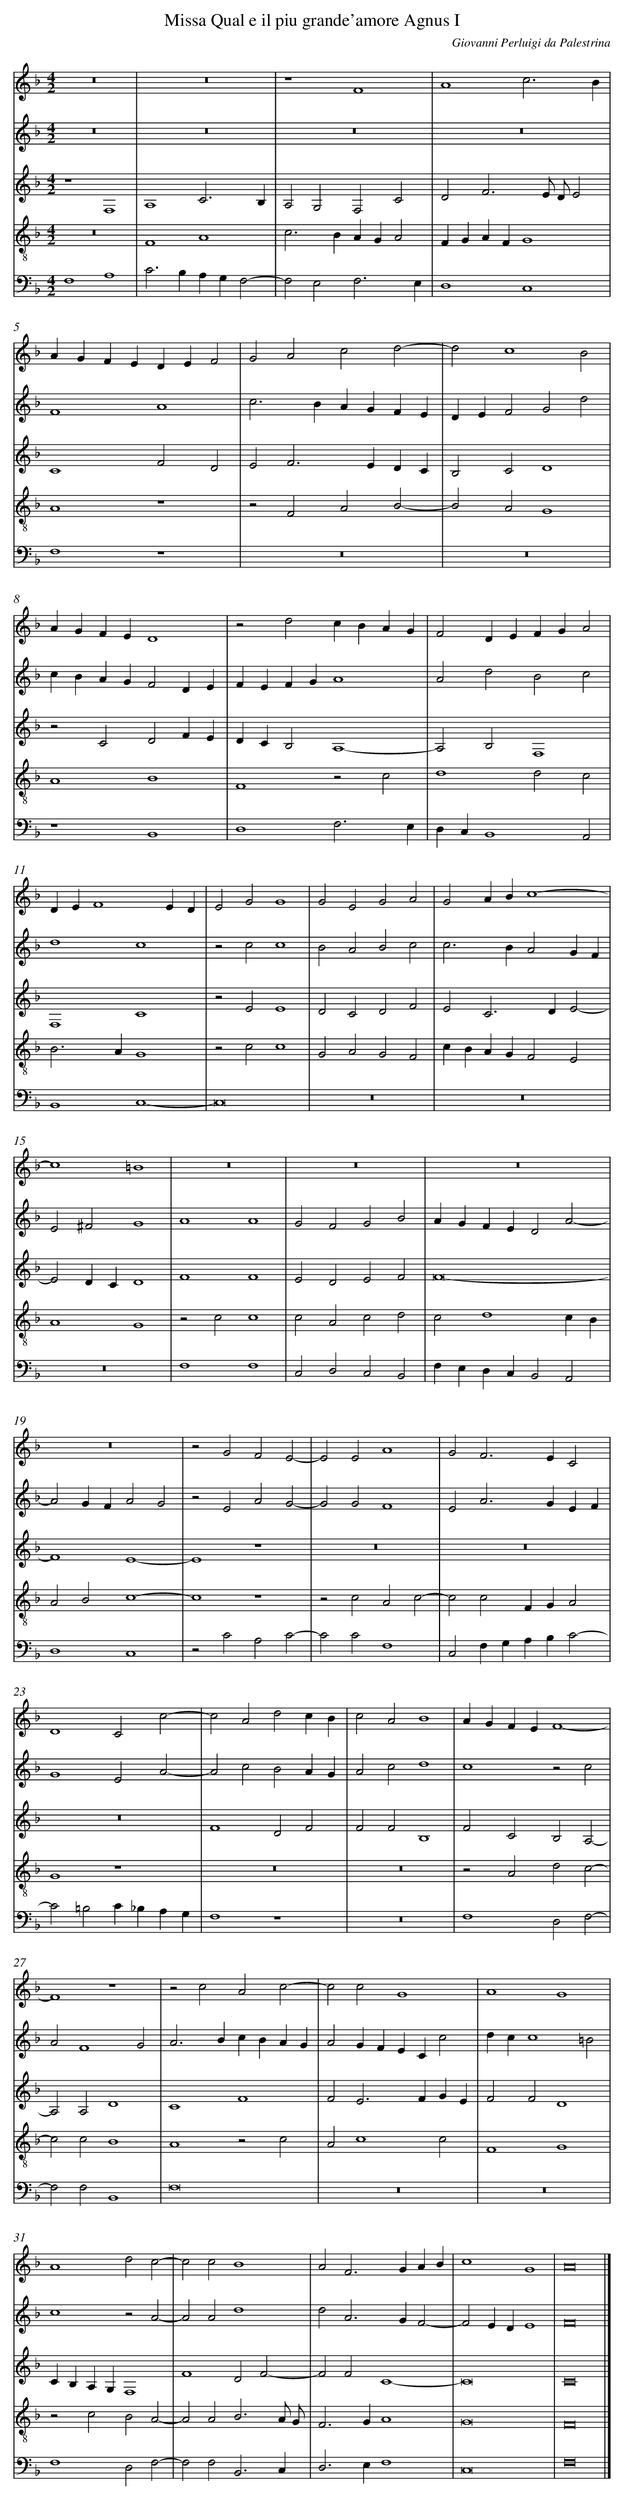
X:1
T: Missa Qual e il piu grande'amore Agnus I
C: Giovanni Perluigi da Palestrina
L: 1/4
M: 4/2
V: 1 clef=treble
V: 2 clef=treble
V: 3 clef=treble
V: 4 clef=treble-8
V: 5 clef=bass
K: F
[V:1] z8 |
[V:2] z8 |
[V:3] z4F,4 |
[V:4] z8 |
[V:5] F,4A,4 |
[V:1] z8 |
[V:2] z8 |
[V:3] A,4C3B, |
[V:4] F4A4 |
[V:5] C2>B,2A,G,F,2- |
[V:1] z4F4 |
[V:2] z8 |
[V:3] A,2G,2F,2C2 |
[V:4] c2>B2AGA2 |
[V:5] F,2E,2F,3E, |
[V:1] A4c3B |
[V:2] z8 |
[V:3] D2F3E/ D/E2 |
[V:4] FGAFG4 |
[V:5] D,4C,4 |
[V:1] AGFEDEF2 |
[V:2] F4A4 |
[V:3] C4F2D2 |
[V:4] A4z4 |
[V:5] F,4z4 |
[V:1] G2A2c2d2- |
[V:2] c2>B2AGFE |
[V:3] E2F2>E2DC |
[V:4] z2F2A2B2- |
[V:5] z8 |
[V:1] d2c4B2 |
[V:2] DEF2G2d2 |
[V:3] B,2C2D4 |
[V:4] B2A2G4 |
[V:5] z8 |
[V:1] AGFED4 |
[V:2] cBAGF2DE |
[V:3] z2C2D2FE |
[V:4] A4B4 |
[V:5] z4B,,4 |
[V:1] z2d2cBAG |
[V:2] FEFGA4 |
[V:3] DCB,2A,4- |
[V:4] F4z2c2 |
[V:5] D,4F,3E, |
[V:1] F2DEFGA2 |
[V:2] A2d2B2c2 |
[V:3] A,2B,2F,4 |
[V:4] d4d2c2 |
[V:5] D,C,B,,4A,,2 |
[V:1] DEF4ED |
[V:2] d4c4 |
[V:3] F,4C4 |
[V:4] B2>A2G4 |
[V:5] B,,4C,4- |
[V:1] E2G2G4 |
[V:2] z2c2c4 |
[V:3] z2E2E4 |
[V:4] z2c2c4 |
[V:5] C,8 |
[V:1] G2E2G2A2 |
[V:2] B2A2B2c2 |
[V:3] D2C2D2F2 |
[V:4] G2A2G2F2 |
[V:5] z8 |
[V:1] G2ABc4- |
[V:2] c2>B2A2GF |
[V:3] E2C2>D2E2- |
[V:4] cBAGF2E2 |
[V:5] z8 |
[V:1] c4=B4 |
[V:2] E2^F2G4 |
[V:3] E2DCD4 |
[V:4] A4G4 |
[V:5] z8 |
[V:1] z8 |
[V:2] A4A4 |
[V:3] F4F4 |
[V:4] z2c2c4 |
[V:5] F,4F,4 |
[V:1] z8 |
[V:2] G2F2G2B2 |
[V:3] E2D2E2F2 |
[V:4] c2A2c2d2 |
[V:5] C,2D,2C,2B,,2 |
[V:1] z8 |
[V:2] AGFED2A2- |
[V:3] F8- |
[V:4] c2d4cB |
[V:5] F,E,D,C,B,,2A,,2 |
[V:1] z8 |
[V:2] A2GFA2G2 |
[V:3] F4E4- |
[V:4] A2B2c4- |
[V:5] D,4C,4 |
[V:1] z2G2F2E2- |
[V:2] z2E2A2G2- |
[V:3] E4z4 |
[V:4] c4z4 |
[V:5] z2C2A,2C2- |
[V:1] E2E2A4 |
[V:2] G2G2F4 |
[V:3] z8 |
[V:4] z2c2A2c2- |
[V:5] C2C2F,4 |
[V:1] G2F2>E2C2 |
[V:2] E2A2>G2EF |
[V:3] z8 |
[V:4] c2c2FGA2 |
[V:5] C,2F,G,A,B,C2- |
[V:1] D4C2c2- |
[V:2] G4E2A2- |
[V:3] z8 |
[V:4] G4z4 |
[V:5] C2=B,2C_B,A,G, |
[V:1] c2A2d2cB |
[V:2] A2c2B2AG |
[V:3] F4D2F2 |
[V:4] z8 |
[V:5] F,4z4 |
[V:1] c2A2B4 |
[V:2] A2c2d4 |
[V:3] F2F2B,4 |
[V:4] z8 |
[V:5] z8 |
[V:1] AGFEF4- |
[V:2] c4z2c2 |
[V:3] F2C2B,2A,2- |
[V:4] z2A2d2c2- |
[V:5] F,4D,2F,2- |
[V:1] F4z4 |
[V:2] A2F4G2 |
[V:3] A,2A,2D4 |
[V:4] c2c2B4 |
[V:5] F,2F,2B,,4 |
[V:1] z2c2A2c2- |
[V:2] A2>B2cBAG |
[V:3] C4F4 |
[V:4] A4z2c2 |
[V:5] F,8 |
[V:1] c2c2G4 |
[V:2] A2GFECc2 |
[V:3] F2E2>F2GE |
[V:4] A2c4c2 |
[V:5] z8 |
[V:1] A4G4 |
[V:2] dcc4=B2 |
[V:3] F2F2D4 |
[V:4] F4G4 |
[V:5] z8 |
[V:1] A4d2c2- |
[V:2] c4z2A2- |
[V:3] CB,A,G,F,4 |
[V:4] z2c2B2A2- |
[V:5] F,4D,2F,2- |
[V:1] c2c2B4 |
[V:2] A2A2d4 |
[V:3] F4D2F2- |
[V:4] A2A2B3A/ G/ |
[V:5] F,2F,2B,,3C, |
[V:1] A2F2>G2AB |
[V:2] d2A2>G2F2- |
[V:3] F2F2C4- |
[V:4] F2>G2A4 |
[V:5] D,2>E,2F,4 |
[V:1] c4G4 |
[V:2] F2EDE4 |
[V:3] C8 |
[V:4] G8 |
[V:5] C,8 |
[V:1] A8 |]
[V:2] F8 |]
[V:3] C8 |]
[V:4] F8 |]
[V:5] F,8 |]
